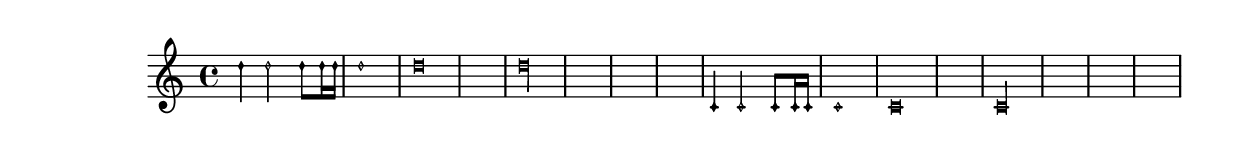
\version "1.7.18"
\header {
    
texidoc = "There is limited support for mensural notation: note head
shapes are available. Mensural stems are centered on the note heads,
both for up and down stems."

}


\score {\notes { \context Voice { 
    \property Voice.NoteHead \set #'font-family = #'ancient
    \property Voice.NoteHead \override #'style = #'mensural
\transpose c d'' {  c4 c2 c8  c16 c16  c1 c\breve c\longa }
\transpose c c' { c4 c2 c8  c16 c16  c1 c\breve c\longa }
}}}
%% new-chords-done %%
